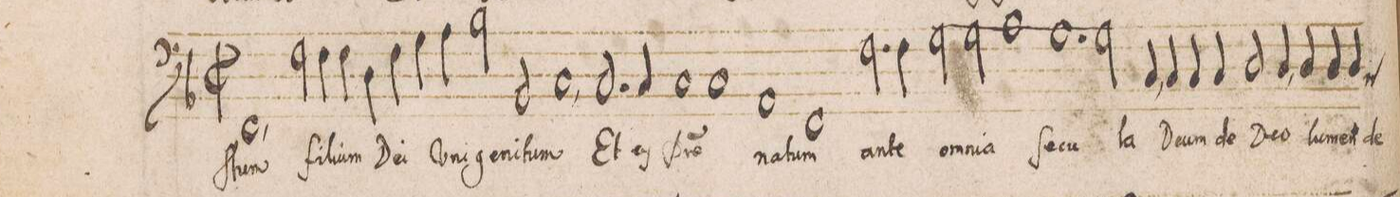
**kern	**text
*I"BASVS	*
*clefF4	*
*k[b-]	*
*met(C|)	*
*M2/1	*
1FF,	-ſtum
*2\right	*
2F\	fi-
4F\	-li-
4F\	-um
=28-	=28-
4D\	De-
4F\	-i
4G\	V-
4A\	-ni-
2B-\	-ge-
2BB-/	-ni-
=29-	=29-
1C,	-tum
2.C/	Et
4C/	ex
=30-	=30-
1C	P(a-
1C	-t)re
=31-	=31-
1AA	na-
1FF	-tum
=32-	=32-
2.F\	an-
4F\	-te
2G\	o-
2G\	-mni-
=33-	=33-
1A	-a
1.G	Se-
=34-	=34-
2G\	-cu-
4C,/	-la
4C/	De-
4C/	-um
4C/	de
=35-	=35-
2D/	De-
4D,/	-o
4D/	lu-
4D/	-men
*custos:C	*
4D/	de
*-	*-
